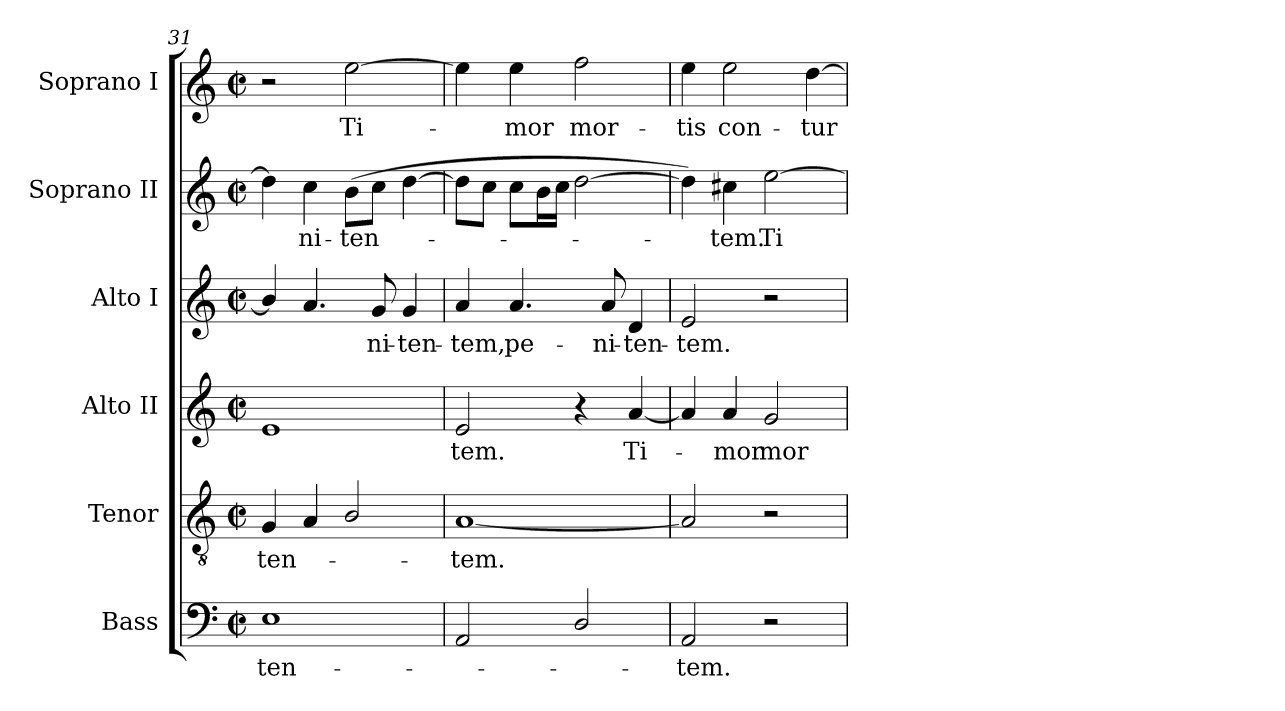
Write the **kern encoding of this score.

**kern	**text	**kern	**text	**kern	**text	**kern	**text	**kern	**text	**kern	**text
*part6	*part6	*part5	*part5	*part4	*part4	*part3	*part3	*part2	*part2	*part1	*part1
*staff6	*staff6	*staff5	*staff5	*staff4	*staff4	*staff3	*staff3	*staff2	*staff2	*staff1	*staff1
*I"Bass	*	*I"Tenor	*	*I"Alto II	*	*I"Alto I	*	*I"Soprano II	*	*I"Soprano I	*
*I'B.	*	*I'T.	*	*I'A2.	*	*I'A1.	*	*I'S2.	*	*I'S1.	*
*clefF4	*	*clefGv2	*	*clefG2	*	*clefG2	*	*clefG2	*	*clefG2	*
*	*	*ITrd7c12	*	*	*	*	*	*	*	*	*
*k[]	*	*k[]	*	*k[]	*	*k[]	*	*k[]	*	*k[]	*
*C:	*	*C:	*	*C:	*	*C:	*	*C:	*	*C:	*
*M2/2	*	*M2/2	*	*M2/2	*	*M2/2	*	*M2/2	*	*M2/2	*
*met(c|)	*	*met(c|)	*	*met(c|)	*	*met(c|)	*	*met(c|)	*	*met(c|)	*
=31	=31	=31	=31	=31	=31	=31	=31	=31	=31	=31	=31
!	!LO:LY:b:color=#000000	!	!	!	!	!	!	!	!	!	!
!	!	!	!LO:LY:b:color=#000000	!	!	!	!	!	!	!	!
1Ei	-ten-	4GGi/	-ten-	1ei	.	4bi/]	.	4ddi\]	.	2r	.
!	!	!	!	!	!	!	!	!	!LO:LY:b:color=#000000	!	!
.	.	4AAi/	.	.	.	4.ai/	.	4cci\	-ni-	.	.
!	!	!	!	!	!	!	!	!	!LO:LY:b:color=#000000	!	!
!	!	!	!	!	!	!	!	!	!	!	!LO:LY:b:color=#000000
.	.	2BBi/	.	.	.	.	.	(8bi\L	-ten-	[2eei\	Ti-
!	!	!	!	!	!	!	!LO:LY:b:color=#000000	!	!	!	!
.	.	.	.	.	.	8gi/	-ni-	8cci\J	.	.	.
!	!	!	!	!	!	!	!LO:LY:b:color=#000000	!	!	!	!
.	.	.	.	.	.	4gi/	-ten-	[4ddi\	.	.	.
=32	=32	=32	=32	=32	=32	=32	=32	=32	=32	=32	=32
!	!	!	!LO:LY:b:color=#000000	!	!	!	!	!	!	!	!
!	!	!	!	!	!LO:LY:b:color=#000000	!	!	!	!	!	!
!	!	!	!	!	!	!	!LO:LY:b:color=#000000	!	!	!	!
2AAi/	.	[1AAi	-tem.	2ei/	-tem.	4ai/	-tem,	8ddi\L]	.	4eei\]	.
.	.	.	.	.	.	.	.	8cci\J	.	.	.
!	!	!	!	!	!	!	!LO:LY:b:color=#000000	!	!	!	!
!	!	!	!	!	!	!	!	!	!	!	!LO:LY:b:color=#000000
.	.	.	.	.	.	4.ai/	pe-	8cci\L	.	4eei\	-mor
.	.	.	.	.	.	.	.	16bi\L	.	.	.
.	.	.	.	.	.	.	.	16cci\JJ	.	.	.
!	!	!	!	!	!	!	!	!	!	!	!LO:LY:b:color=#000000
2Di/	.	.	.	4r	.	.	.	[2ddi\	.	2ffi\	mor-
!	!	!	!	!	!	!	!LO:LY:b:color=#000000	!	!	!	!
.	.	.	.	.	.	8ai/	-ni-	.	.	.	.
!	!	!	!	!	!LO:LY:b:color=#000000	!	!	!	!	!	!
!	!	!	!	!	!	!	!LO:LY:b:color=#000000	!	!	!	!
.	.	.	.	[4ai/	Ti-	4di/	-ten-	.	.	.	.
!!LO:PB:g=z
=33	=33	=33	=33	=33	=33	=33	=33	=33	=33	=33	=33
!	!LO:LY:b:color=#000000	!	!	!	!	!	!	!	!	!	!
!	!	!	!	!	!	!	!LO:LY:b:color=#000000	!	!	!	!
!	!	!	!	!	!	!	!	!	!	!	!LO:LY:b:color=#000000
2AAi/	-tem.	2AAi/]	.	4ai/]	.	2ei/	-tem.	4ddi\])	.	4eei\	-tis
!	!	!	!	!	!LO:LY:b:color=#000000	!	!	!	!	!	!
!	!	!	!	!	!	!	!	!	!LO:LY:b:color=#000000	!	!
!	!	!	!	!	!	!	!	!	!	!	!LO:LY:b:color=#000000
.	.	.	.	4ai/	-mor	.	.	4cc#Xi\	-tem.	2eei\	con-
!	!	!	!	!	!LO:LY:b:color=#000000	!	!	!	!	!	!
!	!	!	!	!	!	!	!	!	!LO:LY:b:color=#000000	!	!
2r	.	2r	.	2gi/	mor-	2r	.	[2eei\	Ti-	.	.
!	!	!	!	!	!	!	!	!	!	!	!LO:LY:b:color=#000000
.	.	.	.	.	.	.	.	.	.	[4ddi\	-tur-
=	=	=	=	=	=	=	=	=	=	=	=
*-	*-	*-	*-	*-	*-	*-	*-	*-	*-	*-	*-
